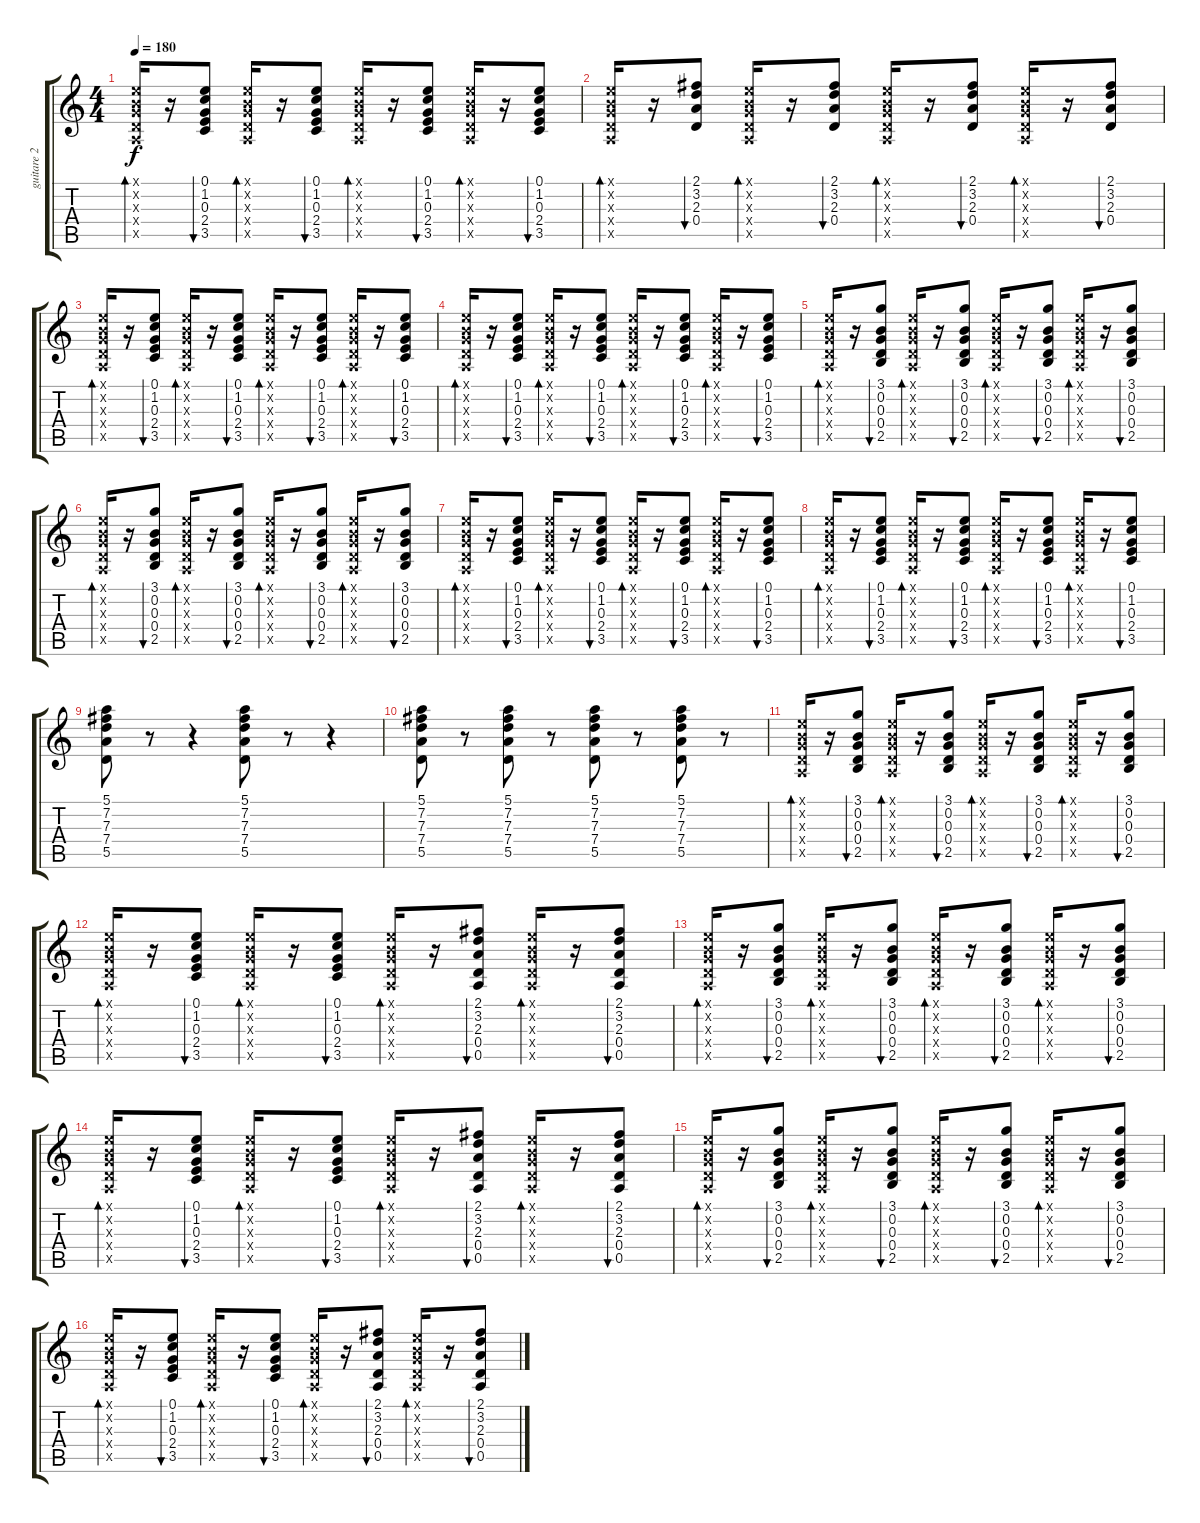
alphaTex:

\track ("guitare 2 (lint)" "guitare 2 ") {instrument electricguitarclean}
\staff {score tabs}
\tuning (E4 B3 G3 D3 A2 E2) {hide}
\ts (4 4)
\tempo 180
\clef g2
\ks c
(0.1{x} 0.2{x} 0.3{x} 0.4{x} 0.5{x}).16{bd 60 dy f} r.16 (0.1 1.2 0.3 2.4 3.5).8{bu 60} (0.1{x} 0.2{x} 0.3{x} 0.4{x} 0.5{x}).16{bd 60} r.16 (0.1 1.2 0.3 2.4 3.5).8{bu 60} (0.1{x} 0.2{x} 0.3{x} 0.4{x} 0.5{x}).16{bd 60} r.16 (0.1 1.2 0.3 2.4 3.5).8{bu 60} (0.1{x} 0.2{x} 0.3{x} 0.4{x} 0.5{x}).16{bd 60} r.16 (0.1 1.2 0.3 2.4 3.5).8{bu 60} |
(0.1{x} 0.2{x} 0.3{x} 0.4{x} 0.5{x}).16{bd 60} r.16 (2.1 3.2 2.3 0.4).8{bu 60} (0.1{x} 0.2{x} 0.3{x} 0.4{x} 0.5{x}).16{bd 60} r.16 (2.1 3.2 2.3 0.4).8{bu 60} (0.1{x} 0.2{x} 0.3{x} 0.4{x} 0.5{x}).16{bd 60} r.16 (2.1 3.2 2.3 0.4).8{bu 60} (0.1{x} 0.2{x} 0.3{x} 0.4{x} 0.5{x}).16{bd 60} r.16 (2.1 3.2 2.3 0.4).8{bu 60} |
(0.1{x} 0.2{x} 0.3{x} 0.4{x} 0.5{x}).16{bd 60} r.16 (0.1 1.2 0.3 2.4 3.5).8{bu 60} (0.1{x} 0.2{x} 0.3{x} 0.4{x} 0.5{x}).16{bd 60} r.16 (0.1 1.2 0.3 2.4 3.5).8{bu 60} (0.1{x} 0.2{x} 0.3{x} 0.4{x} 0.5{x}).16{bd 60} r.16 (0.1 1.2 0.3 2.4 3.5).8{bu 60} (0.1{x} 0.2{x} 0.3{x} 0.4{x} 0.5{x}).16{bd 60} r.16 (0.1 1.2 0.3 2.4 3.5).8{bu 60} |
(0.1{x} 0.2{x} 0.3{x} 0.4{x} 0.5{x}).16{bd 60} r.16 (0.1 1.2 0.3 2.4 3.5).8{bu 60} (0.1{x} 0.2{x} 0.3{x} 0.4{x} 0.5{x}).16{bd 60} r.16 (0.1 1.2 0.3 2.4 3.5).8{bu 60} (0.1{x} 0.2{x} 0.3{x} 0.4{x} 0.5{x}).16{bd 60} r.16 (0.1 1.2 0.3 2.4 3.5).8{bu 60} (0.1{x} 0.2{x} 0.3{x} 0.4{x} 0.5{x}).16{bd 60} r.16 (0.1 1.2 0.3 2.4 3.5).8{bu 60} |
(0.1{x} 0.2{x} 0.3{x} 0.4{x} 0.5{x}).16{bd 60} r.16 (3.1 0.2 0.3 0.4 2.5).8{bu 60} (0.1{x} 0.2{x} 0.3{x} 0.4{x} 0.5{x}).16{bd 60} r.16 (3.1 0.2 0.3 0.4 2.5).8{bu 60} (0.1{x} 0.2{x} 0.3{x} 0.4{x} 0.5{x}).16{bd 60} r.16 (3.1 0.2 0.3 0.4 2.5).8{bu 60} (0.1{x} 0.2{x} 0.3{x} 0.4{x} 0.5{x}).16{bd 60} r.16 (3.1 0.2 0.3 0.4 2.5).8{bu 60} |
(0.1{x} 0.2{x} 0.3{x} 0.4{x} 0.5{x}).16{bd 60} r.16 (3.1 0.2 0.3 0.4 2.5).8{bu 60} (0.1{x} 0.2{x} 0.3{x} 0.4{x} 0.5{x}).16{bd 60} r.16 (3.1 0.2 0.3 0.4 2.5).8{bu 60} (0.1{x} 0.2{x} 0.3{x} 0.4{x} 0.5{x}).16{bd 60} r.16 (3.1 0.2 0.3 0.4 2.5).8{bu 60} (0.1{x} 0.2{x} 0.3{x} 0.4{x} 0.5{x}).16{bd 60} r.16 (3.1 0.2 0.3 0.4 2.5).8{bu 60} |
(0.1{x} 0.2{x} 0.3{x} 0.4{x} 0.5{x}).16{bd 60} r.16 (0.1 1.2 0.3 2.4 3.5).8{bu 60} (0.1{x} 0.2{x} 0.3{x} 0.4{x} 0.5{x}).16{bd 60} r.16 (0.1 1.2 0.3 2.4 3.5).8{bu 60} (0.1{x} 0.2{x} 0.3{x} 0.4{x} 0.5{x}).16{bd 60} r.16 (0.1 1.2 0.3 2.4 3.5).8{bu 60} (0.1{x} 0.2{x} 0.3{x} 0.4{x} 0.5{x}).16{bd 60} r.16 (0.1 1.2 0.3 2.4 3.5).8{bu 60} |
(0.1{x} 0.2{x} 0.3{x} 0.4{x} 0.5{x}).16{bd 60} r.16 (0.1 1.2 0.3 2.4 3.5).8{bu 60} (0.1{x} 0.2{x} 0.3{x} 0.4{x} 0.5{x}).16{bd 60} r.16 (0.1 1.2 0.3 2.4 3.5).8{bu 60} (0.1{x} 0.2{x} 0.3{x} 0.4{x} 0.5{x}).16{bd 60} r.16 (0.1 1.2 0.3 2.4 3.5).8{bu 60} (0.1{x} 0.2{x} 0.3{x} 0.4{x} 0.5{x}).16{bd 60} r.16 (0.1 1.2 0.3 2.4 3.5).8{bu 60} |
(5.1 7.2 7.3 7.4 5.5).8 r.8 r.4 (5.1 7.2 7.3 7.4 5.5).8 r.8 r.4 |
(5.1 7.2 7.3 7.4 5.5).8 r.8 (5.1 7.2 7.3 7.4 5.5).8 r.8 (5.1 7.2 7.3 7.4 5.5).8 r.8 (5.1 7.2 7.3 7.4 5.5).8 r.8 |
(0.1{x} 0.2{x} 0.3{x} 0.4{x} 0.5{x}).16{bd 60} r.16 (3.1 0.2 0.3 0.4 2.5).8{bu 60} (0.1{x} 0.2{x} 0.3{x} 0.4{x} 0.5{x}).16{bd 60} r.16 (3.1 0.2 0.3 0.4 2.5).8{bu 60} (0.1{x} 0.2{x} 0.3{x} 0.4{x} 0.5{x}).16{bd 60} r.16 (3.1 0.2 0.3 0.4 2.5).8{bu 60} (0.1{x} 0.2{x} 0.3{x} 0.4{x} 0.5{x}).16{bd 60} r.16 (3.1 0.2 0.3 0.4 2.5).8{bu 60} |
(0.1{x} 0.2{x} 0.3{x} 0.4{x} 0.5{x}).16{bd 60} r.16 (0.1 1.2 0.3 2.4 3.5).8{bu 60} (0.1{x} 0.2{x} 0.3{x} 0.4{x} 0.5{x}).16{bd 60} r.16 (0.1 1.2 0.3 2.4 3.5).8{bu 60} (0.1{x} 0.2{x} 0.3{x} 0.4{x} 0.5{x}).16{bd 60} r.16 (2.1 3.2 2.3 0.4 0.5).8{bu 60} (0.1{x} 0.2{x} 0.3{x} 0.4{x} 0.5{x}).16{bd 60} r.16 (2.1 3.2 2.3 0.4 0.5).8{bu 60} |
(0.1{x} 0.2{x} 0.3{x} 0.4{x} 0.5{x}).16{bd 60} r.16 (3.1 0.2 0.3 0.4 2.5).8{bu 60} (0.1{x} 0.2{x} 0.3{x} 0.4{x} 0.5{x}).16{bd 60} r.16 (3.1 0.2 0.3 0.4 2.5).8{bu 60} (0.1{x} 0.2{x} 0.3{x} 0.4{x} 0.5{x}).16{bd 60} r.16 (3.1 0.2 0.3 0.4 2.5).8{bu 60} (0.1{x} 0.2{x} 0.3{x} 0.4{x} 0.5{x}).16{bd 60} r.16 (3.1 0.2 0.3 0.4 2.5).8{bu 60} |
(0.1{x} 0.2{x} 0.3{x} 0.4{x} 0.5{x}).16{bd 60} r.16 (0.1 1.2 0.3 2.4 3.5).8{bu 60} (0.1{x} 0.2{x} 0.3{x} 0.4{x} 0.5{x}).16{bd 60} r.16 (0.1 1.2 0.3 2.4 3.5).8{bu 60} (0.1{x} 0.2{x} 0.3{x} 0.4{x} 0.5{x}).16{bd 60} r.16 (2.1 3.2 2.3 0.4 0.5).8{bu 60} (0.1{x} 0.2{x} 0.3{x} 0.4{x} 0.5{x}).16{bd 60} r.16 (2.1 3.2 2.3 0.4 0.5).8{bu 60} |
(0.1{x} 0.2{x} 0.3{x} 0.4{x} 0.5{x}).16{bd 60} r.16 (3.1 0.2 0.3 0.4 2.5).8{bu 60} (0.1{x} 0.2{x} 0.3{x} 0.4{x} 0.5{x}).16{bd 60} r.16 (3.1 0.2 0.3 0.4 2.5).8{bu 60} (0.1{x} 0.2{x} 0.3{x} 0.4{x} 0.5{x}).16{bd 60} r.16 (3.1 0.2 0.3 0.4 2.5).8{bu 60} (0.1{x} 0.2{x} 0.3{x} 0.4{x} 0.5{x}).16{bd 60} r.16 (3.1 0.2 0.3 0.4 2.5).8{bu 60} |
(0.1{x} 0.2{x} 0.3{x} 0.4{x} 0.5{x}).16{bd 60} r.16 (0.1 1.2 0.3 2.4 3.5).8{bu 60} (0.1{x} 0.2{x} 0.3{x} 0.4{x} 0.5{x}).16{bd 60} r.16 (0.1 1.2 0.3 2.4 3.5).8{bu 60} (0.1{x} 0.2{x} 0.3{x} 0.4{x} 0.5{x}).16{bd 60} r.16 (2.1 3.2 2.3 0.4 0.5).8{bu 60} (0.1{x} 0.2{x} 0.3{x} 0.4{x} 0.5{x}).16{bd 60} r.16 (2.1 3.2 2.3 0.4 0.5).8{bu 60}
